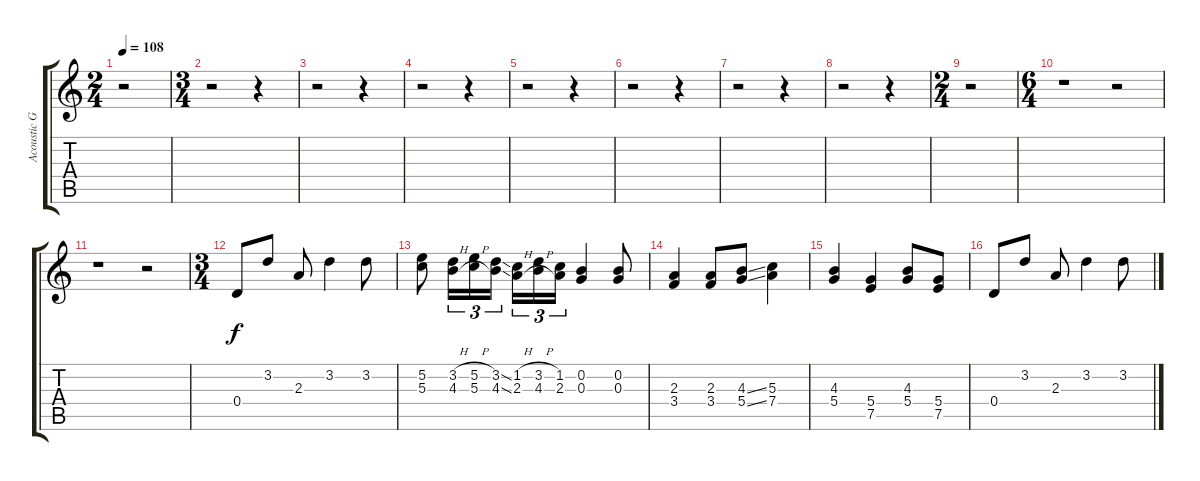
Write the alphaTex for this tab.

\track ("Acoustic Guitar (Riff A1)" "Acoustic G") {instrument acousticguitarsteel}
\staff {score tabs}
\tuning (E4 B3 G3 D3 A2 E2) {hide}
\ts (2 4)
\tempo 108
\clef g2
\ks c
r.2{dy f} |
\ts (3 4)
r.2 r.4 |
r.2 r.4 |
r.2 r.4 |
r.2 r.4 |
r.2 r.4 |
r.2 r.4 |
r.2 r.4 |
\ts (2 4)
r.2 |
\ts (6 4)
r.1 r.2 |
r.1 r.2 |
\ts (3 4)
0.4.8 3.2.8 2.3.8 3.2.4 3.2.8 |
(5.2 5.3).8 (3.2{h} 4.3{h}).16{tu (3 2)} (5.2{h} 5.3{h}).16{tu (3 2)} (3.2{ss} 4.3{ss}).16{tu (3 2)} (1.2{h} 2.3{h}).16{tu (3 2)} (3.2{h} 4.3{h}).16{tu (3 2)} (1.2 2.3).16{tu (3 2)} (0.2 0.3).4 (0.2 0.3).8 |
(2.3 3.4).4 (2.3 3.4).8 (4.3{ss} 5.4{ss}).8 (5.3 7.4).4 |
(4.3 5.4).4 (5.4 7.5).4 (4.3 5.4).8 (5.4 7.5).8 |
0.4.8 3.2.8 2.3.8 3.2.4 3.2.8
